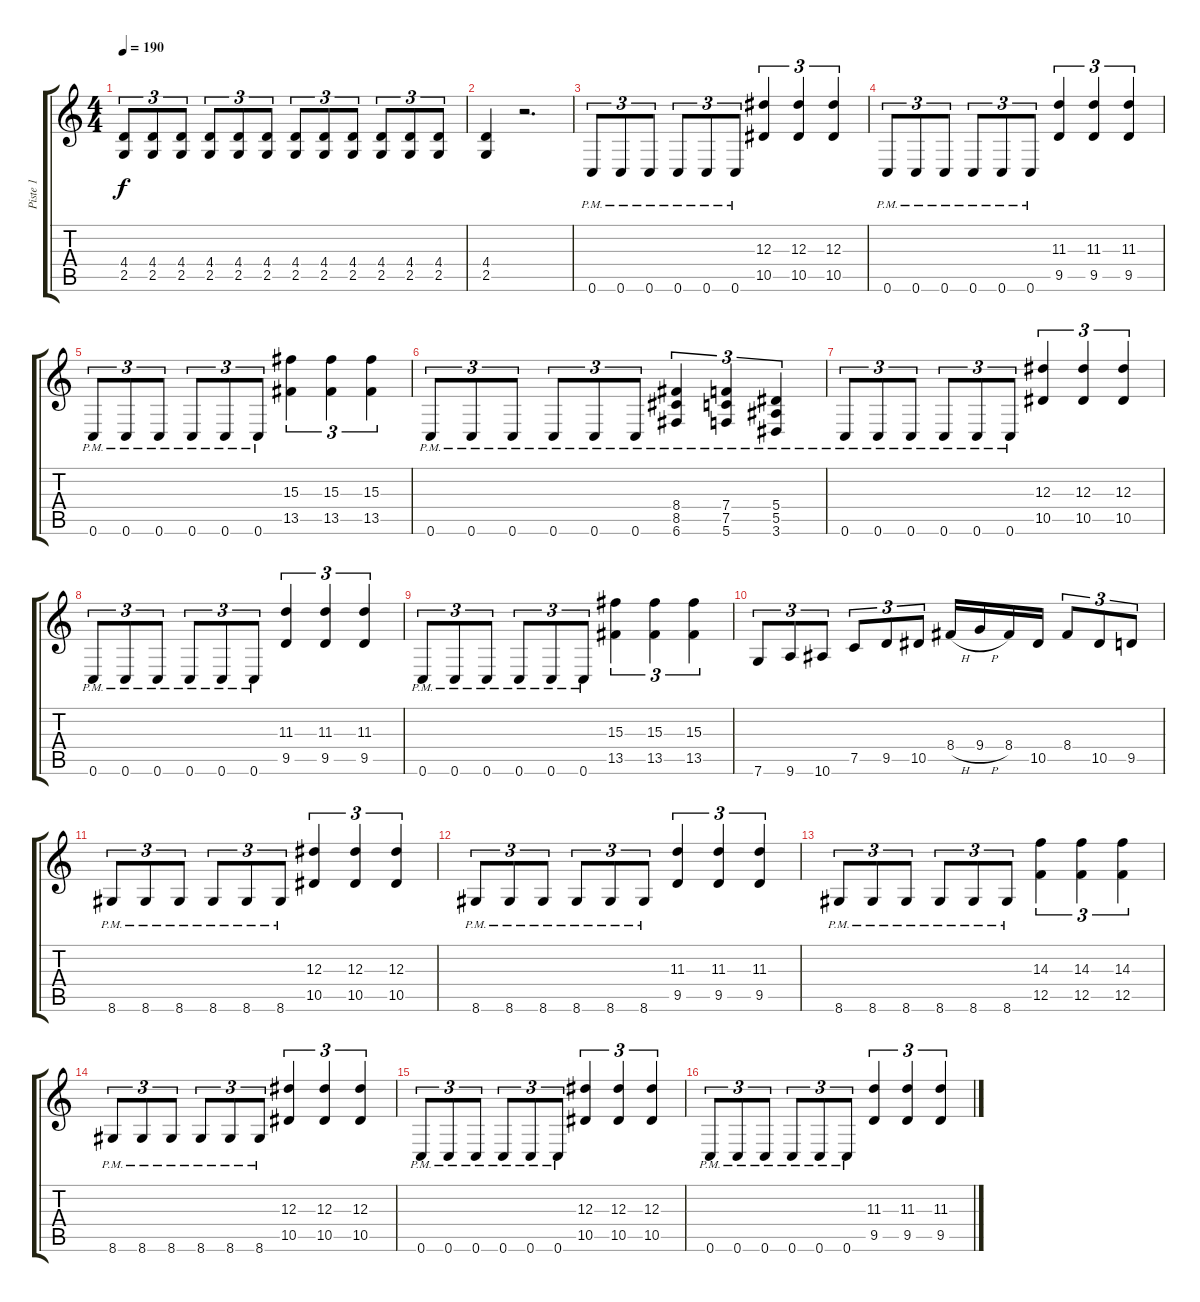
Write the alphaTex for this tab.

\track ("Piste 1" "Piste 1") {instrument distortionguitar}
\staff {score tabs}
\tuning (C4 G3 Eb3 Bb2 F2 C2) {hide}
\ts (4 4)
\tempo 190
\clef g2
\ks c
(4.4 2.5).8{tu (3 2) dy f} (4.4 2.5).8{tu (3 2)} (4.4 2.5).8{tu (3 2)} (4.4 2.5).8{tu (3 2)} (4.4 2.5).8{tu (3 2)} (4.4 2.5).8{tu (3 2)} (4.4 2.5).8{tu (3 2)} (4.4 2.5).8{tu (3 2)} (4.4 2.5).8{tu (3 2)} (4.4 2.5).8{tu (3 2)} (4.4 2.5).8{tu (3 2)} (4.4 2.5).8{tu (3 2)} |
(4.4 2.5).4 r.2{d} |
0.6{pm}.8{tu (3 2)} 0.6{pm}.8{tu (3 2)} 0.6{pm}.8{tu (3 2)} 0.6{pm}.8{tu (3 2)} 0.6{pm}.8{tu (3 2)} 0.6{pm}.8{tu (3 2)} (12.3 10.5).4{tu (3 2)} (12.3 10.5).4{tu (3 2)} (12.3 10.5).4{tu (3 2)} |
0.6{pm}.8{tu (3 2)} 0.6{pm}.8{tu (3 2)} 0.6{pm}.8{tu (3 2)} 0.6{pm}.8{tu (3 2)} 0.6{pm}.8{tu (3 2)} 0.6{pm}.8{tu (3 2)} (11.3 9.5).4{tu (3 2)} (11.3 9.5).4{tu (3 2)} (11.3 9.5).4{tu (3 2)} |
0.6{pm}.8{tu (3 2)} 0.6{pm}.8{tu (3 2)} 0.6{pm}.8{tu (3 2)} 0.6{pm}.8{tu (3 2)} 0.6{pm}.8{tu (3 2)} 0.6{pm}.8{tu (3 2)} (15.3 13.5).4{tu (3 2)} (15.3 13.5).4{tu (3 2)} (15.3 13.5).4{tu (3 2)} |
0.6{pm}.8{tu (3 2)} 0.6{pm}.8{tu (3 2)} 0.6{pm}.8{tu (3 2)} 0.6{pm}.8{tu (3 2)} 0.6{pm}.8{tu (3 2)} 0.6{pm}.8{tu (3 2)} (8.4{pm} 8.5{pm} 6.6{pm}).4{tu (3 2)} (7.4{pm} 7.5{pm} 5.6{pm}).4{tu (3 2)} (5.4{pm} 5.5{pm} 3.6{pm}).4{tu (3 2)} |
0.6{pm}.8{tu (3 2)} 0.6{pm}.8{tu (3 2)} 0.6{pm}.8{tu (3 2)} 0.6{pm}.8{tu (3 2)} 0.6{pm}.8{tu (3 2)} 0.6{pm}.8{tu (3 2)} (12.3 10.5).4{tu (3 2)} (12.3 10.5).4{tu (3 2)} (12.3 10.5).4{tu (3 2)} |
0.6{pm}.8{tu (3 2)} 0.6{pm}.8{tu (3 2)} 0.6{pm}.8{tu (3 2)} 0.6{pm}.8{tu (3 2)} 0.6{pm}.8{tu (3 2)} 0.6{pm}.8{tu (3 2)} (11.3 9.5).4{tu (3 2)} (11.3 9.5).4{tu (3 2)} (11.3 9.5).4{tu (3 2)} |
0.6{pm}.8{tu (3 2)} 0.6{pm}.8{tu (3 2)} 0.6{pm}.8{tu (3 2)} 0.6{pm}.8{tu (3 2)} 0.6{pm}.8{tu (3 2)} 0.6{pm}.8{tu (3 2)} (15.3 13.5).4{tu (3 2)} (15.3 13.5).4{tu (3 2)} (15.3 13.5).4{tu (3 2)} |
7.6.8{tu (3 2)} 9.6.8{tu (3 2)} 10.6.8{tu (3 2)} 7.5.8{tu (3 2)} 9.5.8{tu (3 2)} 10.5.8{tu (3 2)} 8.4{h}.16 9.4{h}.16 8.4.16 10.5.16 8.4.8{tu (3 2)} 10.5.8{tu (3 2)} 9.5.8{tu (3 2)} |
8.6{pm}.8{tu (3 2)} 8.6{pm}.8{tu (3 2)} 8.6{pm}.8{tu (3 2)} 8.6{pm}.8{tu (3 2)} 8.6{pm}.8{tu (3 2)} 8.6{pm}.8{tu (3 2)} (12.3 10.5).4{tu (3 2)} (12.3 10.5).4{tu (3 2)} (12.3 10.5).4{tu (3 2)} |
8.6{pm}.8{tu (3 2)} 8.6{pm}.8{tu (3 2)} 8.6{pm}.8{tu (3 2)} 8.6{pm}.8{tu (3 2)} 8.6{pm}.8{tu (3 2)} 8.6{pm}.8{tu (3 2)} (11.3 9.5).4{tu (3 2)} (11.3 9.5).4{tu (3 2)} (11.3 9.5).4{tu (3 2)} |
8.6{pm}.8{tu (3 2)} 8.6{pm}.8{tu (3 2)} 8.6{pm}.8{tu (3 2)} 8.6{pm}.8{tu (3 2)} 8.6{pm}.8{tu (3 2)} 8.6{pm}.8{tu (3 2)} (14.3 12.5).4{tu (3 2)} (14.3 12.5).4{tu (3 2)} (14.3 12.5).4{tu (3 2)} |
8.6{pm}.8{tu (3 2)} 8.6{pm}.8{tu (3 2)} 8.6{pm}.8{tu (3 2)} 8.6{pm}.8{tu (3 2)} 8.6{pm}.8{tu (3 2)} 8.6{pm}.8{tu (3 2)} (12.3 10.5).4{tu (3 2)} (12.3 10.5).4{tu (3 2)} (12.3 10.5).4{tu (3 2)} |
0.6{pm}.8{tu (3 2)} 0.6{pm}.8{tu (3 2)} 0.6{pm}.8{tu (3 2)} 0.6{pm}.8{tu (3 2)} 0.6{pm}.8{tu (3 2)} 0.6{pm}.8{tu (3 2)} (12.3 10.5).4{tu (3 2)} (12.3 10.5).4{tu (3 2)} (12.3 10.5).4{tu (3 2)} |
0.6{pm}.8{tu (3 2)} 0.6{pm}.8{tu (3 2)} 0.6{pm}.8{tu (3 2)} 0.6{pm}.8{tu (3 2)} 0.6{pm}.8{tu (3 2)} 0.6{pm}.8{tu (3 2)} (11.3 9.5).4{tu (3 2)} (11.3 9.5).4{tu (3 2)} (11.3 9.5).4{tu (3 2)}
